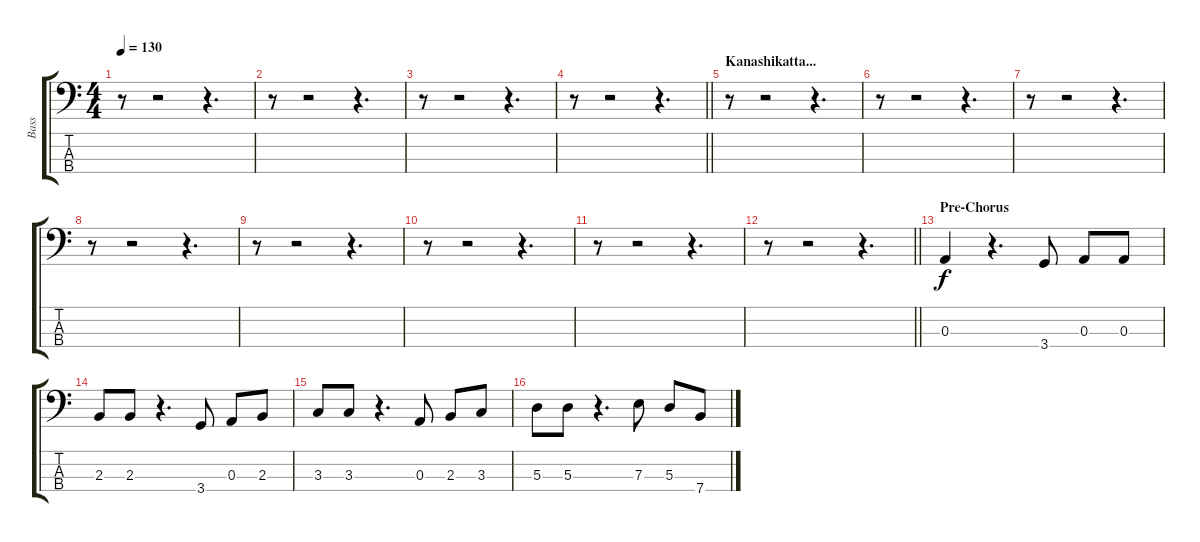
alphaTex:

\track ("Bass" "Bass") {instrument electricbasspick}
\staff {score tabs}
\tuning (G2 D2 A1 E1) {hide}
\ts (4 4)
\tempo 130
\clef f4
\ks c
r.8{dy f} r.2 r.4{d} |
r.8 r.2 r.4{d} |
r.8 r.2 r.4{d} |
\barLineRight lightlight
r.8 r.2 r.4{d} |
\section ("" "Kanashikatta...")
r.8 r.2 r.4{d} |
r.8 r.2 r.4{d} |
r.8 r.2 r.4{d} |
r.8 r.2 r.4{d} |
r.8 r.2 r.4{d} |
r.8 r.2 r.4{d} |
r.8 r.2 r.4{d} |
\barLineRight lightlight
r.8 r.2 r.4{d} |
\section ("" "Pre-Chorus")
0.3.4 r.4{d} 3.4.8 0.3.8 0.3.8 |
2.3.8 2.3.8 r.4{d} 3.4.8 0.3.8 2.3.8 |
3.3.8 3.3.8 r.4{d} 0.3.8 2.3.8 3.3.8 |
5.3.8 5.3.8 r.4{d} 7.3.8 5.3.8 7.4.8
